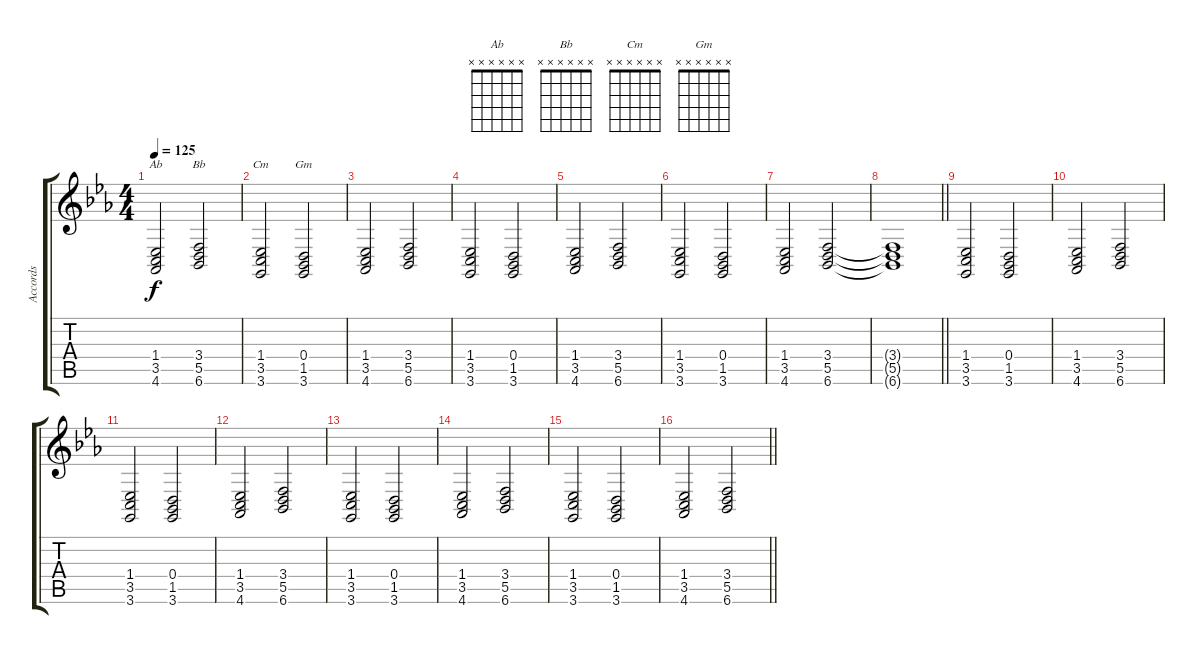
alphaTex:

\track ("Accords" "Accords") {instrument drawbarorgan}
\staff {score tabs}
\tuning (E4 B3 G3 D3 A2 E2) {hide}
\chord ("Ab" x x x x x x)
\chord ("Bb" x x x x x x)
\chord ("Cm" x x x x x x)
\chord ("Gm" x x x x x x)
\ts (4 4)
\tempo 125
\clef g2
\ks eb
(1.4 3.5 4.6).2{ch "Ab" dy f} (3.4 5.5 6.6).2{ch "Bb"} |
(1.4 3.5 3.6).2{ch "Cm"} (0.4 1.5 3.6).2{ch "Gm"} |
(1.4 3.5 4.6).2 (3.4 5.5 6.6).2 |
(1.4 3.5 3.6).2 (0.4 1.5 3.6).2 |
(1.4 3.5 4.6).2 (3.4 5.5 6.6).2 |
(1.4 3.5 3.6).2 (0.4 1.5 3.6).2 |
(1.4 3.5 4.6).2 (3.4 5.5 6.6).2 |
\barLineRight lightlight
(3.4{t} 5.5{t} 6.6{t}).1 |
(1.4 3.5 3.6).2 (0.4 1.5 3.6).2 |
(1.4 3.5 4.6).2 (3.4 5.5 6.6).2 |
(1.4 3.5 3.6).2 (0.4 1.5 3.6).2 |
(1.4 3.5 4.6).2 (3.4 5.5 6.6).2 |
(1.4 3.5 3.6).2 (0.4 1.5 3.6).2 |
(1.4 3.5 4.6).2 (3.4 5.5 6.6).2 |
(1.4 3.5 3.6).2 (0.4 1.5 3.6).2 |
\barLineRight lightlight
(1.4 3.5 4.6).2 (3.4 5.5 6.6).2
